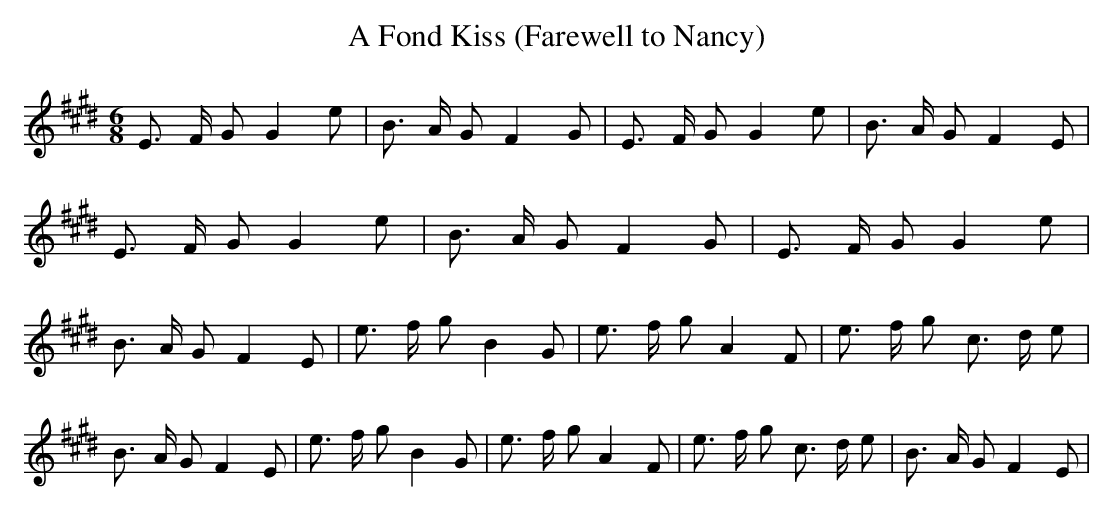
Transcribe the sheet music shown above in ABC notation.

X:1
T:A Fond Kiss (Farewell to Nancy)
M:6/8
L:1/8
K:E
 E3/2- F/2 G G2 e| B3/2- A/2 G F2 G| E3/2- F/2 G G2 e| B3/2- A/2 G F2 E|\
 E3/2- F/2 G G2 e| B3/2- A/2 G F2 G| E3/2- F/2 G G2 e| B3/2- A/2 G F2 E|\
 e3/2- f/2 g B2 G| e3/2- f/2 g A2 F| e3/2- f/2 g c3/2- d/2 e| B3/2- A/2 G F2 E|\
 e3/2- f/2 g B2 G| e3/2- f/2 g A2 F| e3/2- f/2 g c3/2- d/2 e| B3/2- A/2 G F2 E|\
